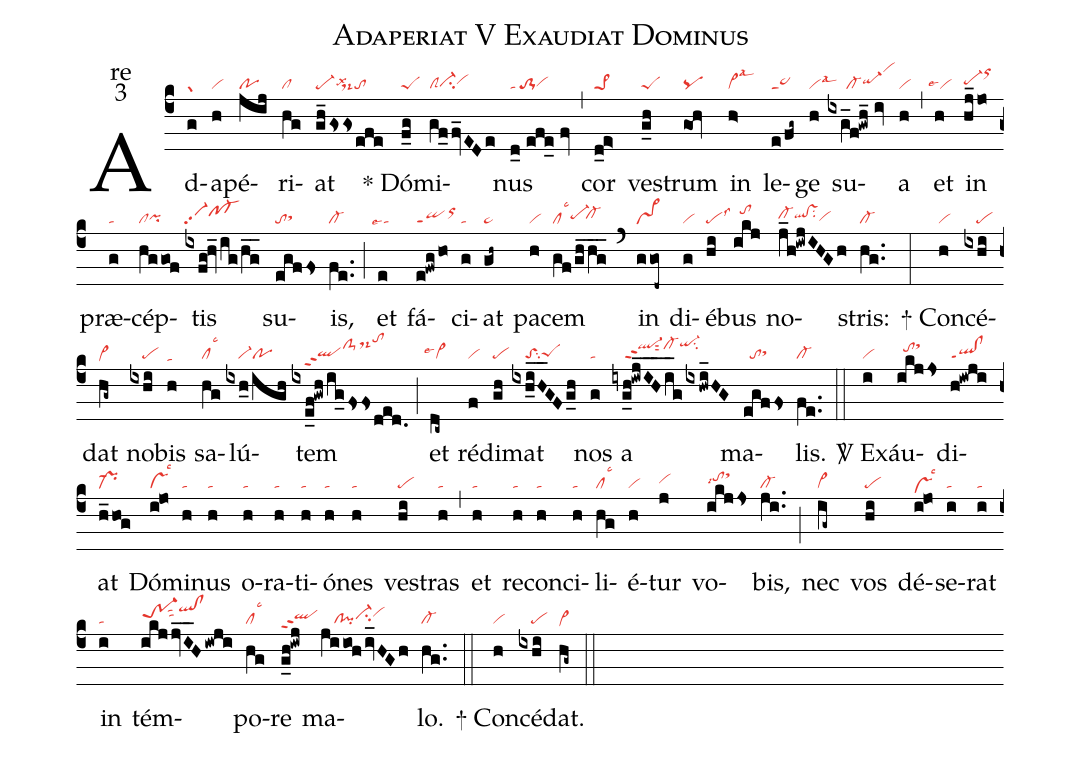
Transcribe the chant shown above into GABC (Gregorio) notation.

name:Adaperiat V Exaudiat Dominus;
office-part:re;
mode:3;
nabc-lines:1;
%%
(c4) Ad(g|gr)a(h|vi)pé(jij|po)ri(hg|cl)at(gh_/gss/efe|pe-lsx6``ds-to)
<sp>*</sp> Dó(f_g|peS)mi(gf_/fv_EDe|clSci-hgvihh)nus(d_0//efe_//fv|ta/to-1vihg) (,)
cor(d_e>|pe>1) ve(g_h|peS)strum(goh|pq) in(h>|vi>lsal3)
le(e/fg~|sc~)ge(h|vilsal3) su(ixg_f!gwh_//iv|//////cl-qi-hhvihm)a(h|vi) (,)
et(h|``vilse4) in(hj_jo|pe-hhorhl)
præ(g|ta)cép(hggof|clpihg)tis(ixfg@hv_ig/hg__|vi-pp2pf-hi)
su(egffs|tosthh)is,(fe..|cl-) (;)
et(e|``talse4) fá(e!fwg/ho|qippt1orhj)ci(g|ta)at(gh~|ta>)
pa(h|vi)cem(gf/gh_/hg__|cllsc3pe-hh`cl-hh) (`)
in(ggod~|vs>) di(g|vi)é(hi|pelss3)bus(ikj|//tohj)
no(j_h!iwjIHGh|cl-hhqlhh!vshhsu2vihg)stris:(hg..|cl-) (:)

<sp>+</sp> Con(h|vi)cé(ixhi|////pe)dat(hg~|vi>he) no(ixhi|////pe)bis(h|tahe)
sa(hg|cllsc3)lú(ixh_0/igh|////vi-po)tem(ixe_f!gwh/ig_/fss/ded.|////qlhgppt2clS-hjds-hktohm) (;)
et(dc~|``vi>lse4) réd(f|vi)i(gh|pe)mat(ixh_iH__GFg_h|////toSsu2peShg)
nos(g|ta) a(iyg_h!iwjIH___i_gixhwi_HG|////ql-hjppt2sut2cl-hjqi-hksu2)
ma(egffs|//tosthh)lis.(fe..|cl-) (::)

<sp>V/</sp> Ex(i|vi)áu(ikjjs|//tohisthk)di(h!iwji|ql!clppt1)at(h_1hog|pr-)
Dó(i!jo|vslsc3)mi(h|ta)nus(h|ta) o(h|ta)ra(h|ta)ti(h|ta)ó(h|ta)nes(h|ta) ve(hi|pe)stras(h|ta) (,)
et(h|ta) re(h|ta)con(h|ta)ci(h|ta)li(hg|cllsc3)é(h|vi)tur(j|vihh)
vo(ikjjs|tohilsi7sthk)bis,(ji..|cl-) (;)
nec(ig~|vi>) vos(hi|pe) dé(i!jo|vshdlsc3)se(i|ta)rat(i|ta)
in(i|ta) tém(ikjjvI__H/iwji|trS-hh````tahk`tahi/qlhk!clhk)po(hg|cllsc3)re(g_h!iwj|qlhhppt2)
ma(jiiohiv_HGh|////cl!pici-hhvihi)lo.(hg..|cl-) (::)

<sp>+</sp> Con(h|vi)cé(ixhi|////pe)dat.(hg~|vi>he) (::)
